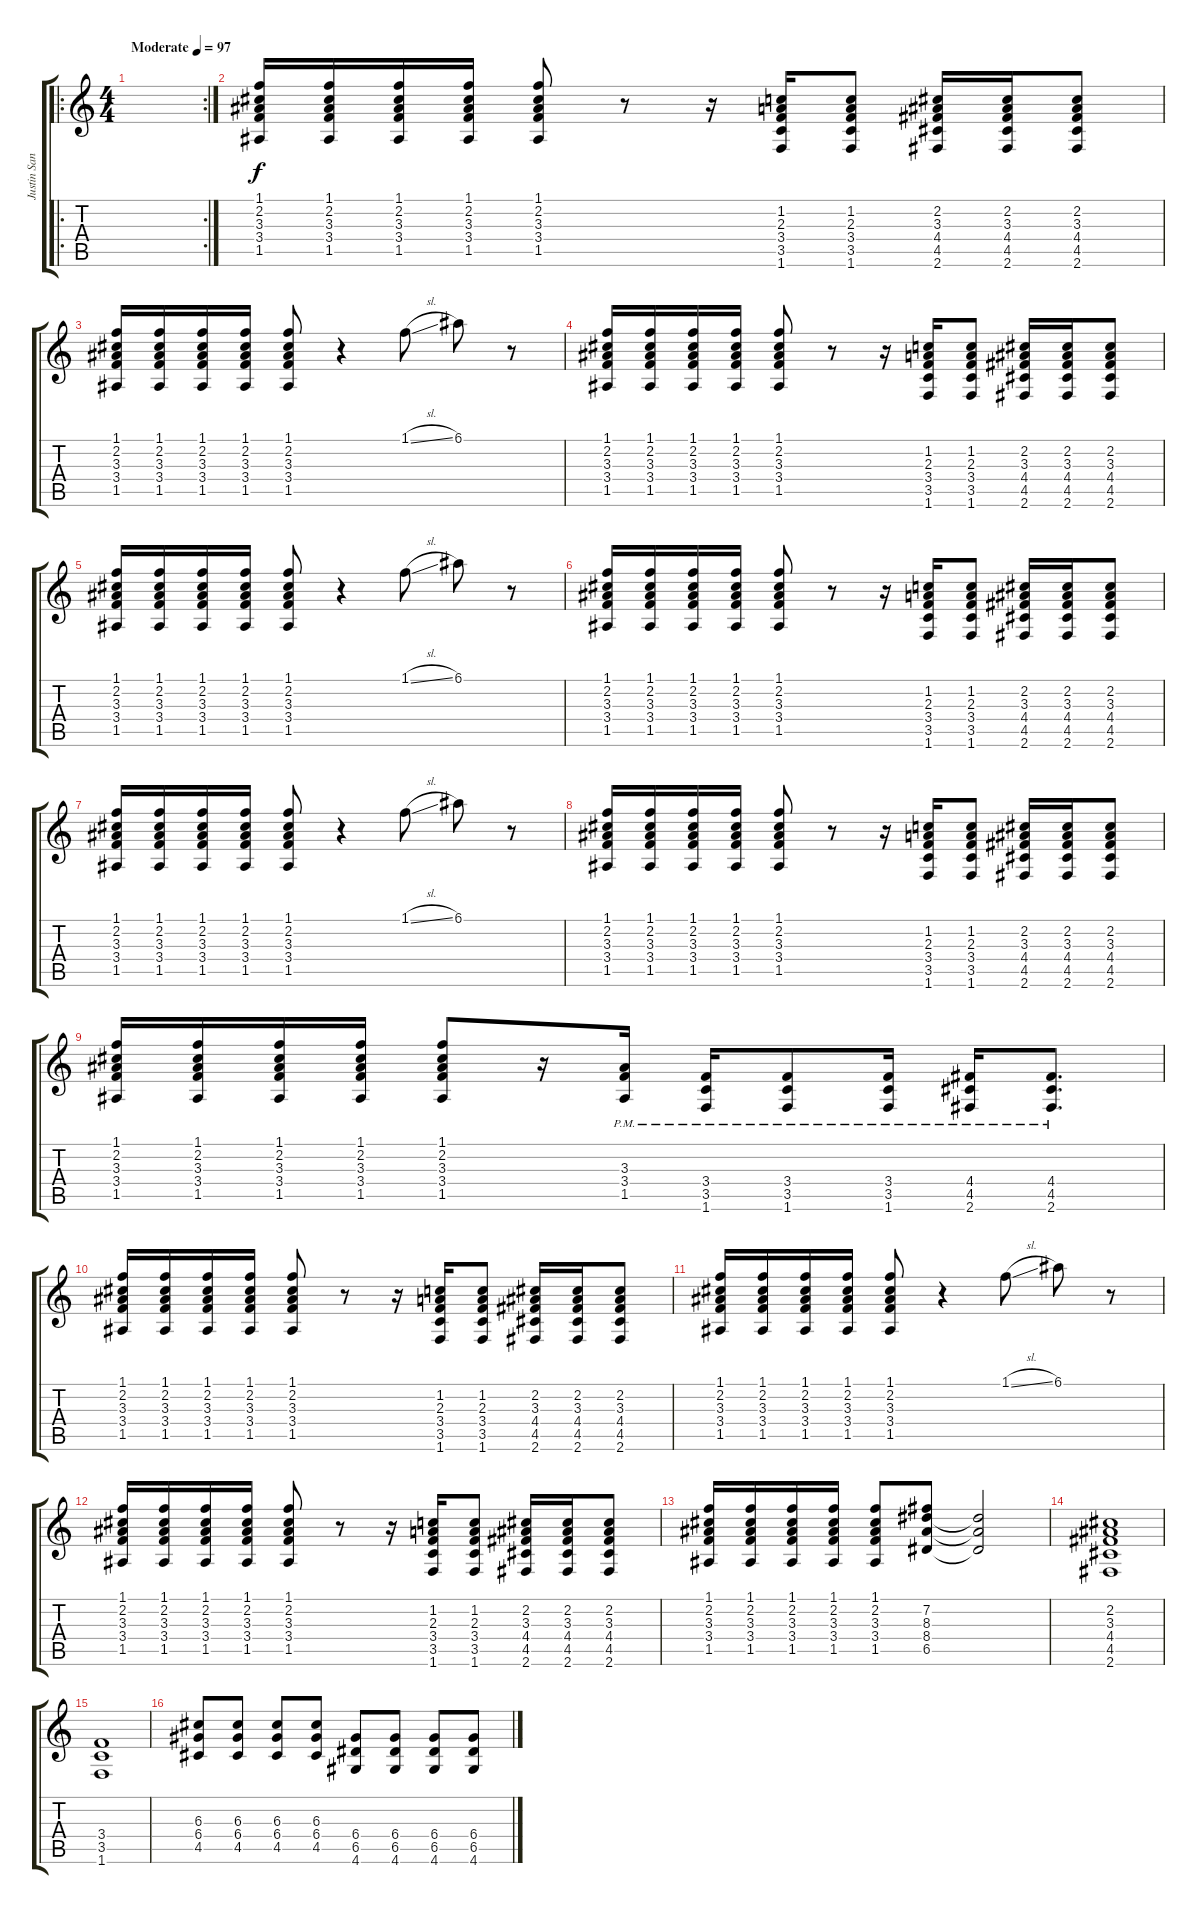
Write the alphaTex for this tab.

\track ("Justin Sane" "Justin San") {instrument distortionguitar}
\staff {score tabs}
\tuning (E4 B3 G3 D3 A2 E2) {hide}
\ro
\rc 2
\ts (4 4)
\tempo (97 "Moderate")
\clef g2
\ks c
|
(1.1 2.2 3.3 3.4 1.5).16 (1.1 2.2 3.3 3.4 1.5).16 (1.1 2.2 3.3 3.4 1.5).16 (1.1 2.2 3.3 3.4 1.5).16 (1.1 2.2 3.3 3.4 1.5).8 r.8 r.16 (1.2 2.3 3.4 3.5 1.6).16 (1.2 2.3 3.4 3.5 1.6).8 (2.2 3.3 4.4 4.5 2.6).16 (2.2 3.3 4.4 4.5 2.6).16 (2.2 3.3 4.4 4.5 2.6).8 |
(1.1 2.2 3.3 3.4 1.5).16 (1.1 2.2 3.3 3.4 1.5).16 (1.1 2.2 3.3 3.4 1.5).16 (1.1 2.2 3.3 3.4 1.5).16 (1.1 2.2 3.3 3.4 1.5).8 r.4 1.1{sl}.8 6.1.8 r.8 |
(1.1 2.2 3.3 3.4 1.5).16 (1.1 2.2 3.3 3.4 1.5).16 (1.1 2.2 3.3 3.4 1.5).16 (1.1 2.2 3.3 3.4 1.5).16 (1.1 2.2 3.3 3.4 1.5).8 r.8 r.16 (1.2 2.3 3.4 3.5 1.6).16 (1.2 2.3 3.4 3.5 1.6).8 (2.2 3.3 4.4 4.5 2.6).16 (2.2 3.3 4.4 4.5 2.6).16 (2.2 3.3 4.4 4.5 2.6).8 |
(1.1 2.2 3.3 3.4 1.5).16 (1.1 2.2 3.3 3.4 1.5).16 (1.1 2.2 3.3 3.4 1.5).16 (1.1 2.2 3.3 3.4 1.5).16 (1.1 2.2 3.3 3.4 1.5).8 r.4 1.1{sl}.8 6.1.8 r.8 |
(1.1 2.2 3.3 3.4 1.5).16 (1.1 2.2 3.3 3.4 1.5).16 (1.1 2.2 3.3 3.4 1.5).16 (1.1 2.2 3.3 3.4 1.5).16 (1.1 2.2 3.3 3.4 1.5).8 r.8 r.16 (1.2 2.3 3.4 3.5 1.6).16 (1.2 2.3 3.4 3.5 1.6).8 (2.2 3.3 4.4 4.5 2.6).16 (2.2 3.3 4.4 4.5 2.6).16 (2.2 3.3 4.4 4.5 2.6).8 |
(1.1 2.2 3.3 3.4 1.5).16 (1.1 2.2 3.3 3.4 1.5).16 (1.1 2.2 3.3 3.4 1.5).16 (1.1 2.2 3.3 3.4 1.5).16 (1.1 2.2 3.3 3.4 1.5).8 r.4 1.1{sl}.8 6.1.8 r.8 |
(1.1 2.2 3.3 3.4 1.5).16 (1.1 2.2 3.3 3.4 1.5).16 (1.1 2.2 3.3 3.4 1.5).16 (1.1 2.2 3.3 3.4 1.5).16 (1.1 2.2 3.3 3.4 1.5).8 r.8 r.16 (1.2 2.3 3.4 3.5 1.6).16 (1.2 2.3 3.4 3.5 1.6).8 (2.2 3.3 4.4 4.5 2.6).16 (2.2 3.3 4.4 4.5 2.6).16 (2.2 3.3 4.4 4.5 2.6).8 |
(1.1 2.2 3.3 3.4 1.5).16 (1.1 2.2 3.3 3.4 1.5).16 (1.1 2.2 3.3 3.4 1.5).16 (1.1 2.2 3.3 3.4 1.5).16 (1.1 2.2 3.3 3.4 1.5).8 r.16 (3.3{pm} 3.4{pm} 1.5{pm}).16 (3.4{pm} 3.5{pm} 1.6{pm}).16 (3.4{pm} 3.5{pm} 1.6{pm}).8 (3.4{pm} 3.5{pm} 1.6{pm}).16 (4.4{pm} 4.5{pm} 2.6{pm}).16 (4.4{pm} 4.5{pm} 2.6{pm}).8{d} |
(1.1 2.2 3.3 3.4 1.5).16 (1.1 2.2 3.3 3.4 1.5).16 (1.1 2.2 3.3 3.4 1.5).16 (1.1 2.2 3.3 3.4 1.5).16 (1.1 2.2 3.3 3.4 1.5).8 r.8 r.16 (1.2 2.3 3.4 3.5 1.6).16 (1.2 2.3 3.4 3.5 1.6).8 (2.2 3.3 4.4 4.5 2.6).16 (2.2 3.3 4.4 4.5 2.6).16 (2.2 3.3 4.4 4.5 2.6).8 |
(1.1 2.2 3.3 3.4 1.5).16 (1.1 2.2 3.3 3.4 1.5).16 (1.1 2.2 3.3 3.4 1.5).16 (1.1 2.2 3.3 3.4 1.5).16 (1.1 2.2 3.3 3.4 1.5).8 r.4 1.1{sl}.8 6.1.8 r.8 |
(1.1 2.2 3.3 3.4 1.5).16 (1.1 2.2 3.3 3.4 1.5).16 (1.1 2.2 3.3 3.4 1.5).16 (1.1 2.2 3.3 3.4 1.5).16 (1.1 2.2 3.3 3.4 1.5).8 r.8 r.16 (1.2 2.3 3.4 3.5 1.6).16 (1.2 2.3 3.4 3.5 1.6).8 (2.2 3.3 4.4 4.5 2.6).16 (2.2 3.3 4.4 4.5 2.6).16 (2.2 3.3 4.4 4.5 2.6).8 |
(1.1 2.2 3.3 3.4 1.5).16 (1.1 2.2 3.3 3.4 1.5).16 (1.1 2.2 3.3 3.4 1.5).16 (1.1 2.2 3.3 3.4 1.5).16 (1.1 2.2 3.3 3.4 1.5).8 (7.2 8.3 8.4 6.5).8 (8.3{t} 8.4{t} 6.5{t}).2 |
(2.2 3.3 4.4 4.5 2.6).1 |
(3.4 3.5 1.6).1 |
(6.3 6.4 4.5).8 (6.3 6.4 4.5).8 (6.3 6.4 4.5).8 (6.3 6.4 4.5).8 (6.4 6.5 4.6).8 (6.4 6.5 4.6).8 (6.4 6.5 4.6).8 (6.4 6.5 4.6).8
